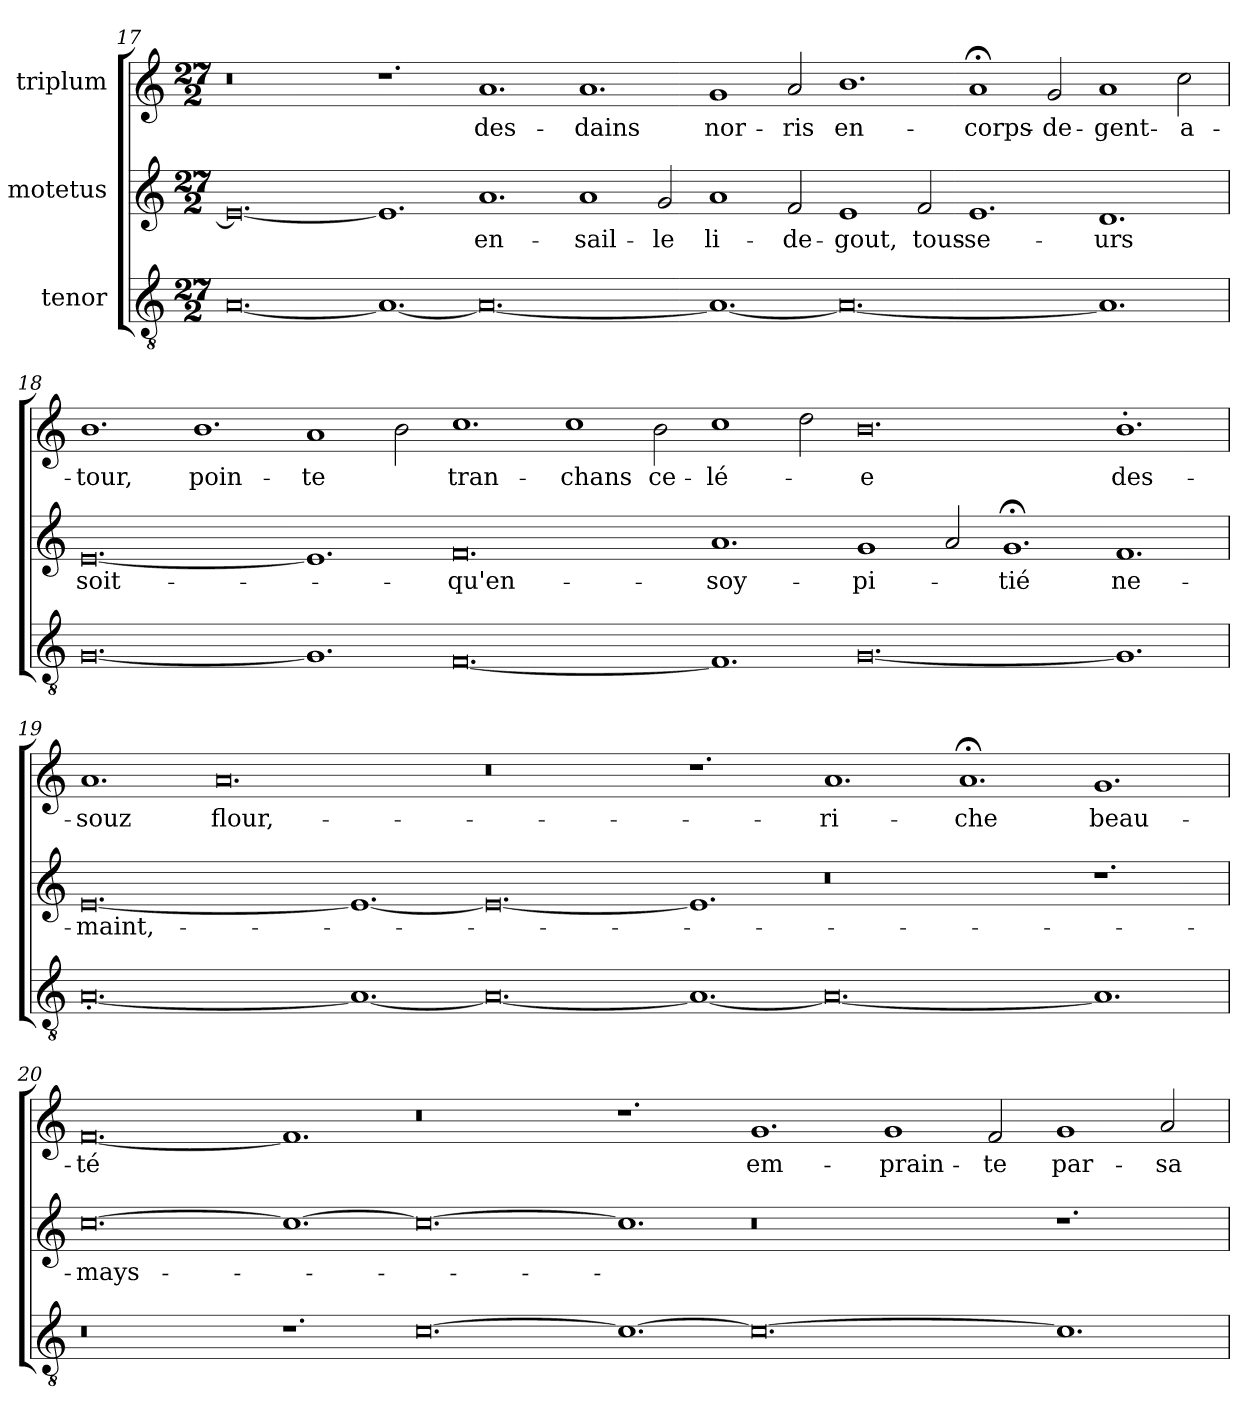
**kern	**kern	**text	**kern	**text
*part3	*part2	*part2	*part1	*part1
*staff3	*staff2	*staff2	*staff1	*staff1
*I"tenor	*I"motetus	*	*I"triplum	*
!!LO:LB:g=z
*clefGv2	*clefG2	*	*clefG2	*
*k[]	*k[]	*	*k[]	*
*C:	*C:	*	*C:	*
*M27/2	*M27/2	*	*M27/2	*
=17	=17	=17	=17	=17
[0.A/	0.e/_	.	0.r	.
1.A/_	1.e/]	.	1.r	.
0.A/_	1.a/	en-	1.a/	des-
.	1a/	sail-	1.a/	-dains
.	2g/	-le	.	.
1.A/_	1a/	li-	1g/	nor-
.	2f/	de-	2a/	-ris
0.A/_	1e/	-gout,	1.b\	en-
.	2f/	tous-	.	.
.	1.e/	se-	1a;</	corps-
.	.	.	2g/	de-
1.A/]	1.d/	-urs	1a/	gent-
.	.	.	2cc\	a-
!!LO:LB:g=z
=18	=18	=18	=18	=18
[0.G/	[0.e/	soit-	1.b\	-tour,
.	.	.	1.b\	poin-
1.G/]	1.e/]	.	1a/	-te
.	.	.	2b\	.
[0.F/	0.f/	qu'en-	1.cc\	tran-
.	.	.	1cc\	-chans
.	.	.	2b\	ce-
1.F/]	1.a/	soy-	1cc\	-lé-
.	.	.	2dd\	.
[0.G/	1g/	pi-	0.b\	-e
.	2a/	.	.	.
.	1.g;</	-tié	.	.
1.G/]	1.f/	ne-	1.b'\	des-
=19	=19	=19	=19	=19
[0.A'/	[0.e/	maint,-	1.a/	-souz
.	.	.	0.a/	flour,-
1.A/_	1.e/_	.	.	.
0.A/_	0.e/_	.	0.r	.
1.A/_	1.e/]	.	1.r	.
0.A/_	0.r	.	1.a/	ri-
.	.	.	1.a;</	-che
1.A/]	1.r	.	1.g/	beau-
!!LO:LB:g=z
=20	=20	=20	=20	=20
0.r	[0.cc\	mays-	[0.f/	-té
1.r	1.cc\_	.	1.f/]	.
[0.c\	0.cc\_	.	0.r	.
1.c\_	1.cc\]	.	1.r	.
0.c\_	0.r	.	1.g/	em-
.	.	.	1g/	-prain-
.	.	.	2f/	-te
1.c\]	1.r	.	1g/	par-
.	.	.	2a/	sa-
=	=	=	=	=
*-	*-	*-	*-	*-
